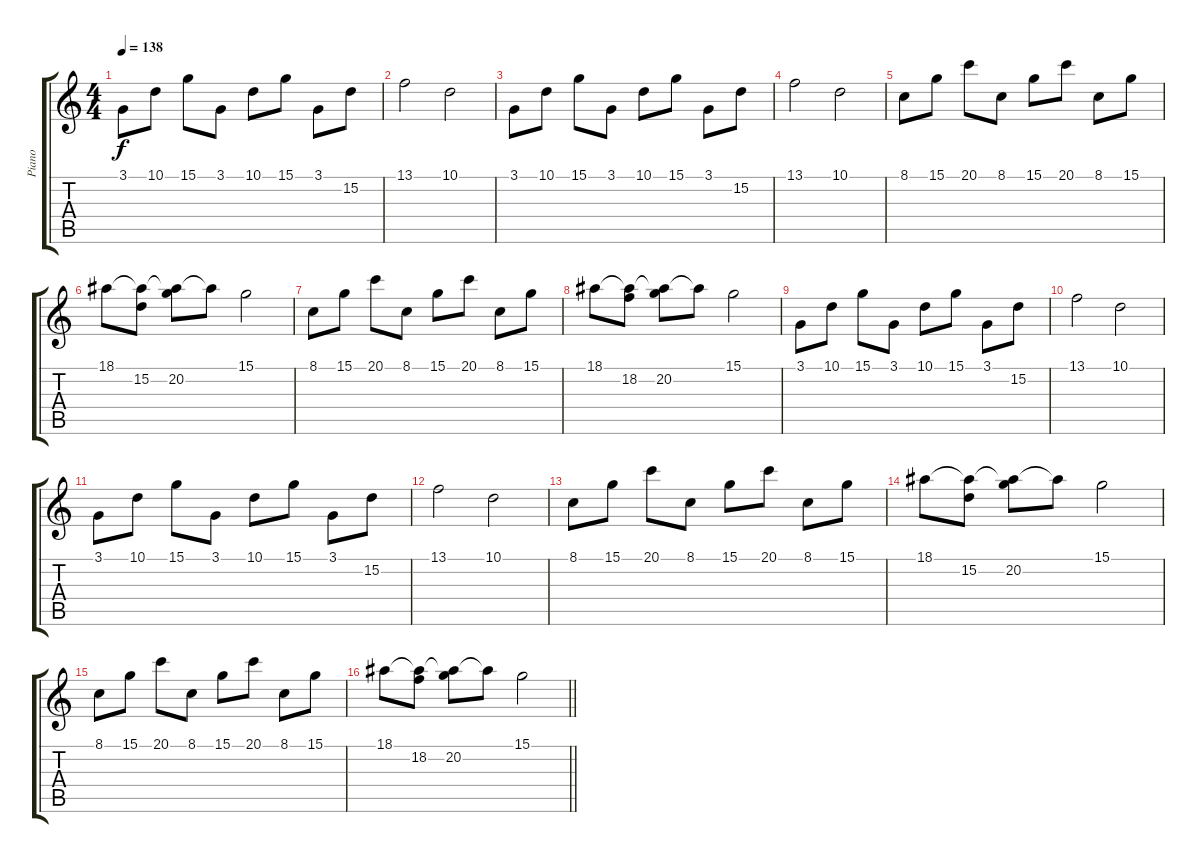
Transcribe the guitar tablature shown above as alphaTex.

\track ("Piano" "Piano") {instrument brightacousticpiano}
\staff {score tabs}
\tuning (E4 B3 G3 D3 A2 E2) {hide}
\ts (4 4)
\section ("" "")
\tempo 138
\clef g2
\ks c
3.1.8{dy f} 10.1.8 15.1.8 3.1.8 10.1.8 15.1.8 3.1.8 15.2.8 |
13.1.2 10.1.2 |
3.1.8 10.1.8 15.1.8 3.1.8 10.1.8 15.1.8 3.1.8 15.2.8 |
13.1.2 10.1.2 |
8.1.8 15.1.8 20.1.8 8.1.8 15.1.8 20.1.8 8.1.8 15.1.8 |
18.1.8 (18.1{t} 15.2).8 (18.1{t} 20.2).8 18.1{t}.8 15.1.2 |
8.1.8 15.1.8 20.1.8 8.1.8 15.1.8 20.1.8 8.1.8 15.1.8 |
18.1.8 (18.1{t} 18.2).8 (18.1{t} 20.2).8 18.1{t}.8 15.1.2 |
3.1.8 10.1.8 15.1.8 3.1.8 10.1.8 15.1.8 3.1.8 15.2.8 |
13.1.2 10.1.2 |
3.1.8 10.1.8 15.1.8 3.1.8 10.1.8 15.1.8 3.1.8 15.2.8 |
13.1.2 10.1.2 |
8.1.8 15.1.8 20.1.8 8.1.8 15.1.8 20.1.8 8.1.8 15.1.8 |
18.1.8 (18.1{t} 15.2).8 (18.1{t} 20.2).8 18.1{t}.8 15.1.2 |
8.1.8 15.1.8 20.1.8 8.1.8 15.1.8 20.1.8 8.1.8 15.1.8 |
\barLineRight lightlight
18.1.8 (18.1{t} 18.2).8 (18.1{t} 20.2).8 18.1{t}.8 15.1.2
